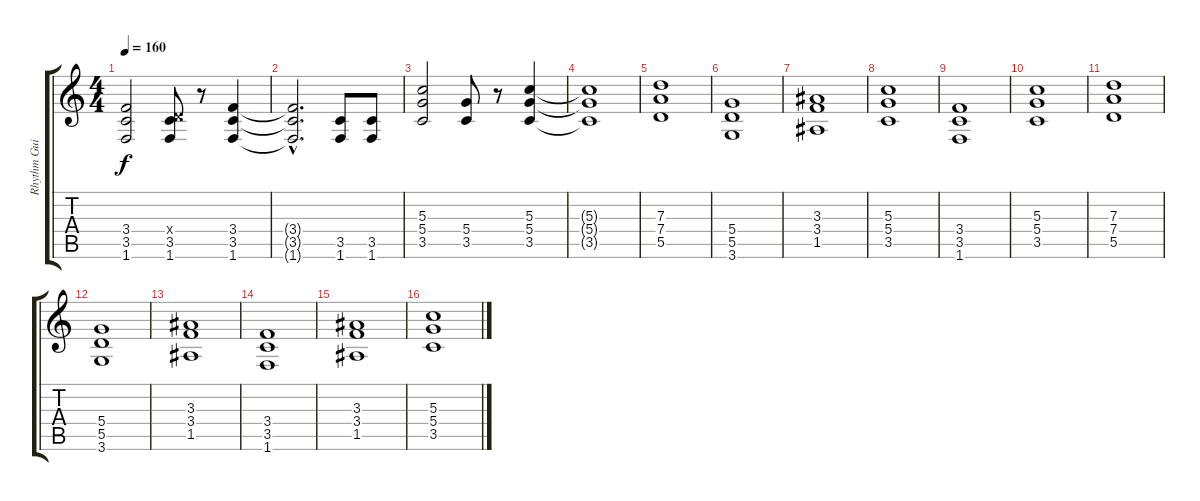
\track ("Rhythm Guitar 2" "Rhythm Gui") {instrument overdrivenguitar}
\staff {score tabs}
\tuning (E4 B3 G3 D3 A2 E2) {hide}
\ts (4 4)
\tempo 160
\clef g2
\ks c
(3.4 3.5 1.6).2{dy f} (0.4{x} 3.5 1.6).8 r.8 (3.4 3.5 1.6).4 |
(3.4{hac t} 3.5{hac t} 1.6{hac t}).2{d} (3.5 1.6).8 (3.5 1.6).8 |
(5.3 5.4 3.5).2 (5.4 3.5).8 r.8 (5.3 5.4 3.5).4 |
(5.3{t} 5.4{t} 3.5{t}).1 |
(7.3 7.4 5.5).1 |
(5.4 5.5 3.6).1 |
(3.3 3.4 1.5).1 |
(5.3 5.4 3.5).1 |
(3.4 3.5 1.6).1 |
(5.3 5.4 3.5).1 |
(7.3 7.4 5.5).1 |
(5.4 5.5 3.6).1 |
(3.3 3.4 1.5).1 |
(3.4 3.5 1.6).1 |
(3.3 3.4 1.5).1 |
(5.3 5.4 3.5).1
